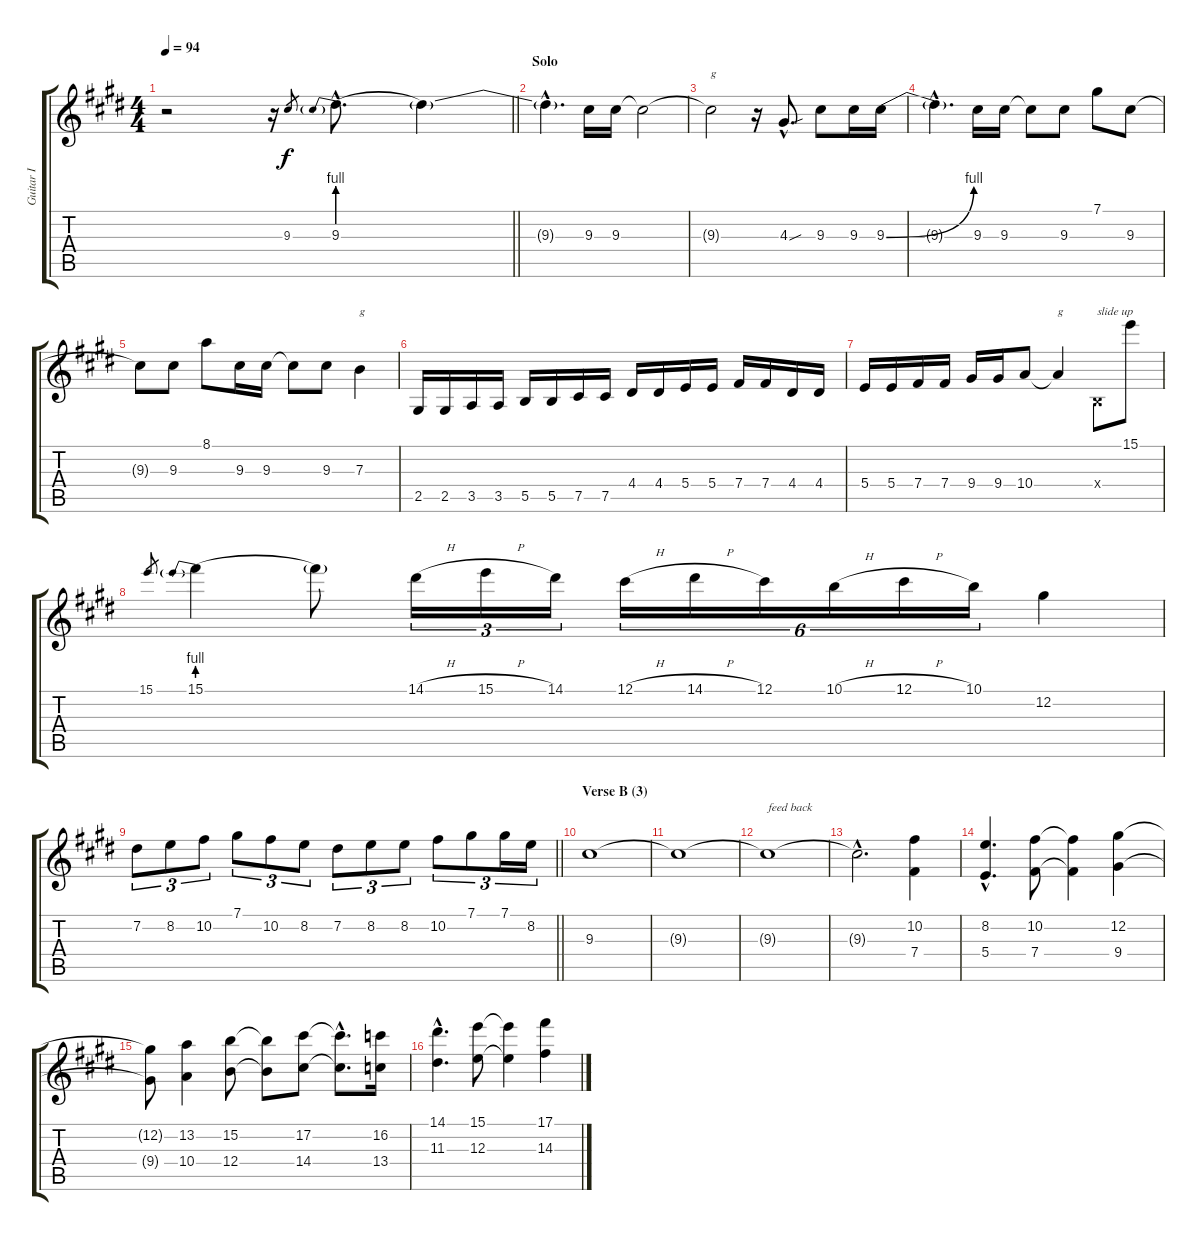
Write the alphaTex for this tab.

\track ("Guitar I" "Guitar I") {instrument distortionguitar}
\staff {score tabs}
\tuning (Db4 Ab3 E3 B2 Gb2 Db2) {hide}
\ts (4 4)
\tempo 94
\clef g2
\barLineRight lightlight
\ks c#minor
r.2{dy f volume 16} r.16 9.3.8{gr} 9.3{be (prebend 0 4 60 4) hac}.8{d} 9.3{t}.4 |
\section ("" "Solo")
9.3{hac t}.4{d} 9.3.16 9.3.16 9.3{t}.2 |
9.3{t}.2{txt "g"} r.16 4.3{sou hac}.8{d} 9.3.8 9.3.16 9.3{be (bend 0 0 60 4)}.16 |
9.3{hac t}.4{d} 9.3.16 9.3.16 9.3{t}.8 9.3.8 7.1.8 9.3.8 |
9.3{t}.8 9.3.8 8.1.8 9.3.16 9.3.16 9.3{t}.8 9.3.8 7.3.4{txt "g"} |
2.5.16 2.5.16 3.5.16 3.5.16 5.5.16 5.5.16 7.5.16 7.5.16 4.4.16 4.4.16 5.4.16 5.4.16 7.4.16 7.4.16 4.4.16 4.4.16 |
5.4.16 5.4.16 7.4.16 7.4.16 9.4.16 9.4.16 10.4.8 10.4{t}.4{txt "g"} 0.4{x}.8{txt "slide up"} 15.1.8 |
15.1.8{gr} 15.1{be (prebend 0 4 60 4)}.4 15.1{t}.8 14.1{h}.16{tu (3 2)} 15.1{h}.16{tu (3 2)} 14.1.16{tu (3 2)} 12.1{h}.16{tu (6 4)} 14.1{h}.16{tu (6 4)} 12.1.16{tu (6 4)} 10.1{h}.16{tu (6 4)} 12.1{h}.16{tu (6 4)} 10.1.16{tu (6 4)} 12.2.4 |
\barLineRight lightlight
7.2.8{tu (3 2)} 8.2.8{tu (3 2)} 10.2.8{tu (3 2)} 7.1.8{tu (3 2)} 10.2.8{tu (3 2)} 8.2.8{tu (3 2)} 7.2.8{tu (3 2)} 8.2.8{tu (3 2)} 8.2.8{tu (3 2)} 10.2.8{tu (3 2)} 7.1.8{tu (3 2)} 7.1.16{tu (3 2)} 8.2.16{tu (3 2)} |
\section ("" "Verse B (3)")
9.3.1 |
9.3{t}.1 |
9.3{t}.1{txt "feed back"} |
9.3{hac t}.2{d} (10.2 7.4).4{volume 12} |
(8.2{hac} 5.4{hac}).4{d} (10.2 7.4).8 (10.2{t} 7.4{t}).4 (12.2 9.4).4 |
(12.2{t} 9.4{t}).8 (13.2 10.4).4 (15.2 12.4).8 (15.2{t} 12.4{t}).8 (17.2 14.4).8 (17.2{hac t} 14.4{hac t}).8{d} (16.2 13.4).16 |
(14.1{hac} 11.3{hac}).4{d} (15.1 12.3).8 (15.1{t} 12.3{t}).4 (17.1 14.3).4
